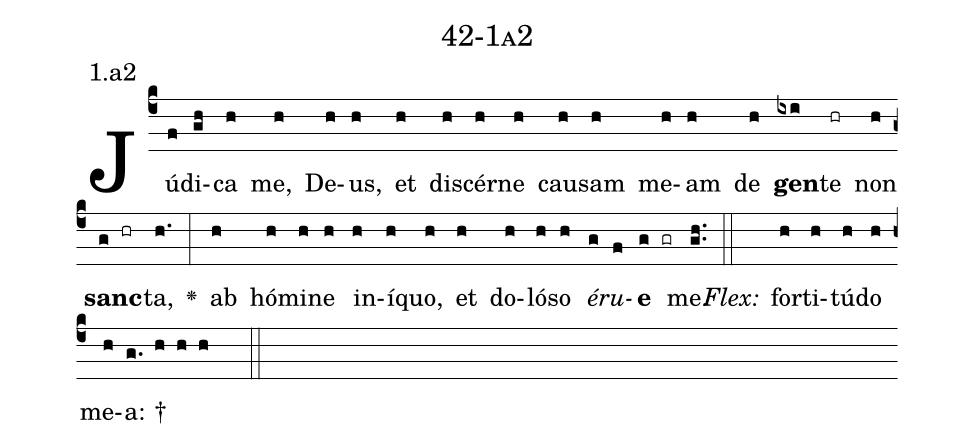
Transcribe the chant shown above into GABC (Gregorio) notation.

name: 42-1a2;
annotation: 1.a2;
%%
(c4)Jú(f)di(gh)ca(h) me,(h) De(h)us,(h) et(h) di(h)scér(h)ne(h) cau(h)sam(h) me(h)am(h) de(h) <b>gen</b>(ixi)te(hr) non(h) <b>sanc</b>(g hr)ta,(h.) <v>\greheightstar</v>(:) ab(h) hó(h)mi(h)ne(h) in(h)í(h)quo,(h) et(h) do(h)ló(h)so(h) <i>é</i>(g)<i>ru</i>(f)<b>e</b>(g gr) me.(gh..) (::)
<i>Flex:</i>()  for(h)ti(h)tú(h)do(h) me(h)a: †(g. h h h  ::)

%E(h) u(h) o(g) u(f) a(g) e.(gh..) (::)
